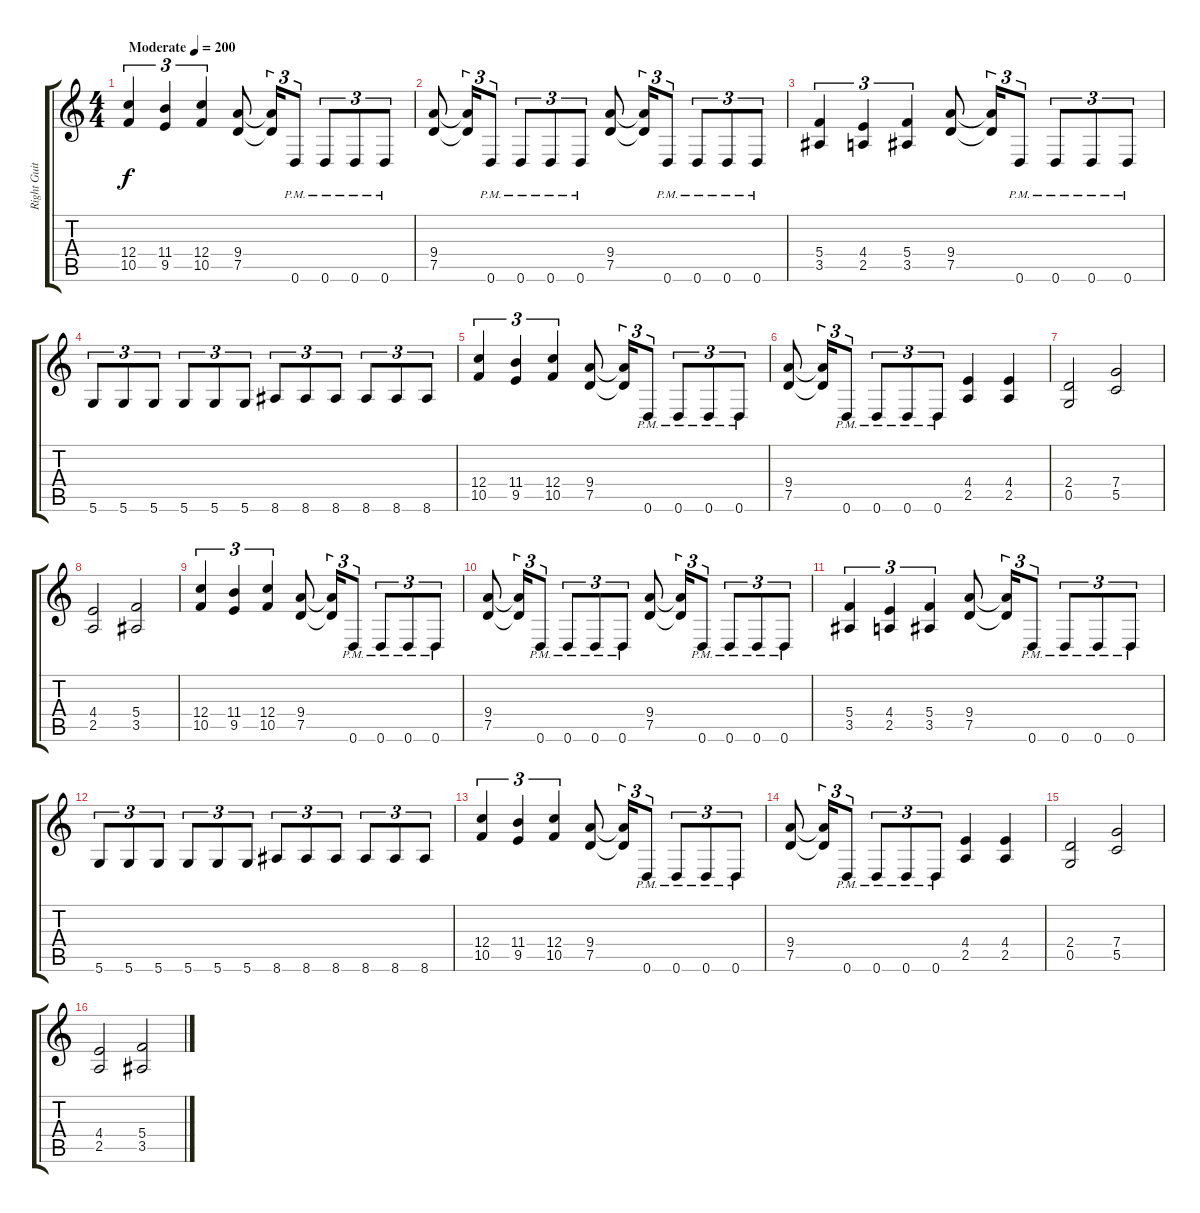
\track ("Right Guitar" "Right Guit") {instrument overdrivenguitar}
\staff {score tabs}
\tuning (D4 A3 F3 C3 G2 D2) {hide}
\ts (4 4)
\tempo (200 "Moderate")
\clef g2
\ks c
(12.4 10.5).4{tu (3 2) dy f instrument overdrivenguitar} (11.4 9.5).4{tu (3 2)} (12.4 10.5).4{tu (3 2)} (9.4 7.5).8 (9.4{t} 7.5{t}).16{tu (3 2)} 0.6{pm}.8{tu (3 2)} 0.6{pm}.8{tu (3 2)} 0.6{pm}.8{tu (3 2)} 0.6{pm}.8{tu (3 2)} |
(9.4 7.5).8 (9.4{t} 7.5{t}).16{tu (3 2)} 0.6{pm}.8{tu (3 2)} 0.6{pm}.8{tu (3 2)} 0.6{pm}.8{tu (3 2)} 0.6{pm}.8{tu (3 2)} (9.4 7.5).8 (9.4{t} 7.5{t}).16{tu (3 2)} 0.6{pm}.8{tu (3 2)} 0.6{pm}.8{tu (3 2)} 0.6{pm}.8{tu (3 2)} 0.6{pm}.8{tu (3 2)} |
(5.4 3.5).4{tu (3 2)} (4.4 2.5).4{tu (3 2)} (5.4 3.5).4{tu (3 2)} (9.4 7.5).8 (9.4{t} 7.5{t}).16{tu (3 2)} 0.6{pm}.8{tu (3 2)} 0.6{pm}.8{tu (3 2)} 0.6{pm}.8{tu (3 2)} 0.6{pm}.8{tu (3 2)} |
5.6.8{tu (3 2)} 5.6.8{tu (3 2)} 5.6.8{tu (3 2)} 5.6.8{tu (3 2)} 5.6.8{tu (3 2)} 5.6.8{tu (3 2)} 8.6.8{tu (3 2)} 8.6.8{tu (3 2)} 8.6.8{tu (3 2)} 8.6.8{tu (3 2)} 8.6.8{tu (3 2)} 8.6.8{tu (3 2)} |
(12.4 10.5).4{tu (3 2)} (11.4 9.5).4{tu (3 2)} (12.4 10.5).4{tu (3 2)} (9.4 7.5).8 (9.4{t} 7.5{t}).16{tu (3 2)} 0.6{pm}.8{tu (3 2)} 0.6{pm}.8{tu (3 2)} 0.6{pm}.8{tu (3 2)} 0.6{pm}.8{tu (3 2)} |
(9.4 7.5).8 (9.4{t} 7.5{t}).16{tu (3 2)} 0.6{pm}.8{tu (3 2)} 0.6{pm}.8{tu (3 2)} 0.6{pm}.8{tu (3 2)} 0.6{pm}.8{tu (3 2)} (4.4 2.5).4 (4.4 2.5).4 |
(2.4 0.5).2 (7.4 5.5).2 |
(4.4 2.5).2 (5.4 3.5).2 |
(12.4 10.5).4{tu (3 2)} (11.4 9.5).4{tu (3 2)} (12.4 10.5).4{tu (3 2)} (9.4 7.5).8 (9.4{t} 7.5{t}).16{tu (3 2)} 0.6{pm}.8{tu (3 2)} 0.6{pm}.8{tu (3 2)} 0.6{pm}.8{tu (3 2)} 0.6{pm}.8{tu (3 2)} |
(9.4 7.5).8 (9.4{t} 7.5{t}).16{tu (3 2)} 0.6{pm}.8{tu (3 2)} 0.6{pm}.8{tu (3 2)} 0.6{pm}.8{tu (3 2)} 0.6{pm}.8{tu (3 2)} (9.4 7.5).8 (9.4{t} 7.5{t}).16{tu (3 2)} 0.6{pm}.8{tu (3 2)} 0.6{pm}.8{tu (3 2)} 0.6{pm}.8{tu (3 2)} 0.6{pm}.8{tu (3 2)} |
(5.4 3.5).4{tu (3 2)} (4.4 2.5).4{tu (3 2)} (5.4 3.5).4{tu (3 2)} (9.4 7.5).8 (9.4{t} 7.5{t}).16{tu (3 2)} 0.6{pm}.8{tu (3 2)} 0.6{pm}.8{tu (3 2)} 0.6{pm}.8{tu (3 2)} 0.6{pm}.8{tu (3 2)} |
5.6.8{tu (3 2)} 5.6.8{tu (3 2)} 5.6.8{tu (3 2)} 5.6.8{tu (3 2)} 5.6.8{tu (3 2)} 5.6.8{tu (3 2)} 8.6.8{tu (3 2)} 8.6.8{tu (3 2)} 8.6.8{tu (3 2)} 8.6.8{tu (3 2)} 8.6.8{tu (3 2)} 8.6.8{tu (3 2)} |
(12.4 10.5).4{tu (3 2)} (11.4 9.5).4{tu (3 2)} (12.4 10.5).4{tu (3 2)} (9.4 7.5).8 (9.4{t} 7.5{t}).16{tu (3 2)} 0.6{pm}.8{tu (3 2)} 0.6{pm}.8{tu (3 2)} 0.6{pm}.8{tu (3 2)} 0.6{pm}.8{tu (3 2)} |
(9.4 7.5).8 (9.4{t} 7.5{t}).16{tu (3 2)} 0.6{pm}.8{tu (3 2)} 0.6{pm}.8{tu (3 2)} 0.6{pm}.8{tu (3 2)} 0.6{pm}.8{tu (3 2)} (4.4 2.5).4 (4.4 2.5).4 |
(2.4 0.5).2 (7.4 5.5).2 |
(4.4 2.5).2 (5.4 3.5).2
